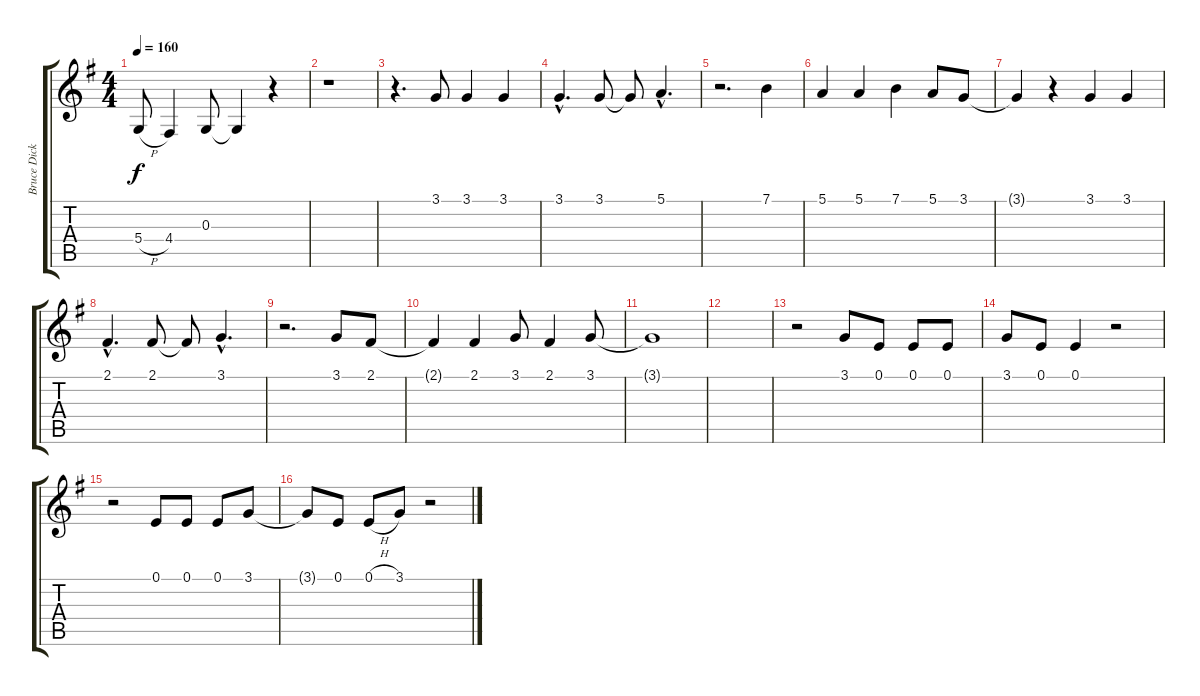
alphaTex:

\track ("Bruce Dickinson" "Bruce Dick") {instrument lead1square}
\staff {score tabs}
\tuning (E4 B3 G3 D3 A2 E2) {hide}
\ts (4 4)
\tempo 160
\clef g2
\ks g
5.4{h}.8{dy f} 4.4.4 0.3.8 0.3{t}.4 r.4 |
r.1 |
r.4{d} 3.1.8 3.1.4 3.1.4 |
3.1{hac}.4{d} 3.1.8 3.1{t}.8 5.1{hac}.4{d} |
r.2{d} 7.1.4 |
5.1.4 5.1.4 7.1.4 5.1.8 3.1.8 |
3.1{t}.4 r.4 3.1.4 3.1.4 |
2.1{hac}.4{d} 2.1.8 2.1{t}.8 3.1{hac}.4{d} |
r.2{d} 3.1.8 2.1.8 |
2.1{t}.4 2.1.4 3.1.8 2.1.4 3.1.8 |
3.1{t}.1 |
|
r.2 3.1.8 0.1.8 0.1.8 0.1.8 |
3.1.8 0.1.8 0.1.4 r.2 |
r.2 0.1.8 0.1.8 0.1.8 3.1.8 |
3.1{t}.8 0.1.8 0.1{h}.8 3.1.8 r.2
